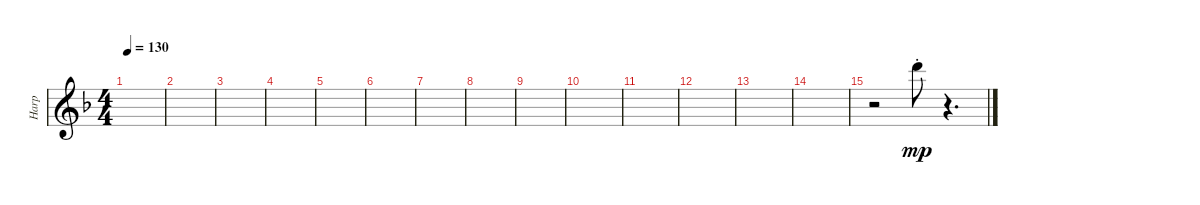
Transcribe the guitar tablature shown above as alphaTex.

\track ("Harp" "Harp") {instrument orchestralharp}
\staff {score}
\tuning (E4 B3 G3 D3 A2 E2) {hide}
\ts (4 4)
\tempo 130
\clef g2
\ks dminor
|
|
|
|
|
|
|
|
|
|
|
|
|
|
r.2 22.1{st}.8{dy mp} r.4{d}
